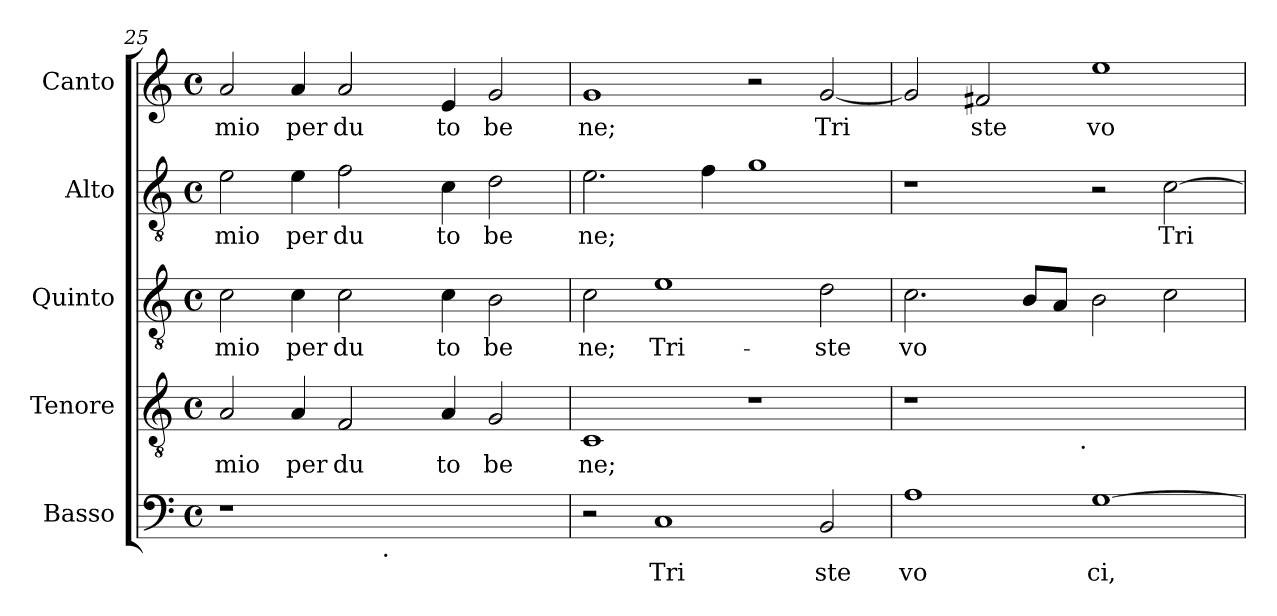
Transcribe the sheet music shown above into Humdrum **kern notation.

**kern	**text	**kern	**text	**kern	**text	**kern	**text	**kern	**text
*part5	*part5	*part4	*part4	*part3	*part3	*part2	*part2	*part1	*part1
*staff5	*staff5	*staff4	*staff4	*staff3	*staff3	*staff2	*staff2	*staff1	*staff1
*I"Basso	*	*I"Tenore	*	*I"Quinto	*	*I"Alto	*	*I"Canto	*
*clefF4	*	*clefGv2	*	*clefGv2	*	*clefGv2	*	*clefG2	*
*k[]	*	*k[]	*	*k[]	*	*k[]	*	*k[]	*
*C:	*	*C:	*	*C:	*	*C:	*	*C:	*
*M4/4	*	*M4/4	*	*M4/4	*	*M4/4	*	*M4/4	*
*met(c)	*	*met(c)	*	*met(c)	*	*met(c)	*	*met(c)	*
=25	=25	=25	=25	=25	=25	=25	=25	=25	=25
!	!	!	!LO:LY:b:cj	!	!LO:LY:b:cj	!	!LO:LY:b:cj	!	!LO:LY:b:cj
*^	*	*	*	*	*	*	*	*	*
1r	2ryy	.	2A/	mio	2c\	mio	2e\	mio	2a/	mio
!	!	!	!	!LO:LY:b:cj	!	!LO:LY:b:cj	!	!LO:LY:b:cj	!	!LO:LY:b:cj
.	4...ryy	.	4A/	per	4c\	per	4e\	per	4a/	per
!	!	!	!	!LO:LY:b:cj	!	!LO:LY:b:cj	!	!LO:LY:b:cj	!	!LO:LY:b:cj
.	.	.	2F/	du	2c\	du	2f\	du	2a/	du
!	!LO:TX:b:t=.	!	!	!	!	!	!	!	!	!
.	1ryy	.	.	.	.	.	.	.	.	.
1ryy	.	.	.	.	.	.	.	.	.	.
!	!	!	!	!LO:LY:b:cj	!	!LO:LY:b:cj	!	!LO:LY:b:cj	!	!LO:LY:b:cj
.	.	.	4A/	to	4c\	to	4c\	to	4e/	to
!	!	!	!	!LO:LY:b:cj	!	!LO:LY:b:cj	!	!LO:LY:b:cj	!	!LO:LY:b:cj
.	.	.	2G/	be	2B\	be	2d\	be	2g/	be
.	32ryy	.	.	.	.	.	.	.	.	.
!!LO:LB:g=z
=26	=26	=26	=26	=26	=26	=26	=26	=26	=26	=26
!	!	!	!	!LO:LY:b:cj	!	!LO:LY:b:cj	!	!LO:LY:b:cj	!	!LO:LY:b:cj
*v	*v	*	*	*	*	*	*	*	*	*
2r	.	1C	ne;	2c\	ne;	2.e\	ne;	1g	ne;
!	!LO:LY:b:cj	!	!	!	!LO:LY:b:cj	!	!	!	!
1C	Tri	.	.	1e	Tri-	.	.	.	.
!	!	!	!	!	!	!	!LO:LY:b:cj	!	!
.	.	.	.	.	.	4f\	.	.	.
!	!	!	!	!	!	!	!LO:LY:b:cj	!	!
.	.	1r	.	.	.	1g	.	2r	.
!	!LO:LY:b:cj	!	!	!	!LO:LY:b:cj	!	!	!	!LO:LY:b:cj
2BB/	ste	.	.	2d\	-ste	.	.	[<2g/	Tri
=27	=27	=27	=27	=27	=27	=27	=27	=27	=27
!	!LO:LY:b:cj	!	!	!	!LO:LY:b:cj	!	!	!	!LO:LY:b:cj
*	*	*^	*	*	*	*	*	*	*
1A	vo	1r	2ryy	.	2.c\	vo-	1r	.	2g/]	.
!	!	!	!	!	!	!	!	!	!	!LO:LY:b:cj
.	.	.	4...ryy	.	.	.	.	.	2f#X/	ste
!	!	!	!	!	!	!LO:LY:b:cj	!	!	!	!
.	.	.	.	.	8B/L	--	.	.	.	.
!	!	!	!	!	!	!LO:LY:b:cj	!	!	!	!
.	.	.	.	.	8A/J	--	.	.	.	.
!	!	!	!LO:TX:b:t=.	!	!	!	!	!	!	!
.	.	.	1ryy	.	.	.	.	.	.	.
!	!LO:LY:b:cj	!	!	!	!	!LO:LY:b:cj	!	!	!	!LO:LY:b:cj
[>1G	ci,	1ryy	.	.	2B\	--	2r	.	1ee	vo
!	!	!	!	!	!	!LO:LY:b:cj	!	!LO:LY:b:cj	!	!
.	.	.	.	.	2c\	--	[>2c\	Tri	.	.
.	.	.	32ryy	.	.	.	.	.	.	.
*	*	*v	*v	*	*	*	*	*	*	*
=	=	=	=	=	=	=	=	=	=
*-	*-	*-	*-	*-	*-	*-	*-	*-	*-
